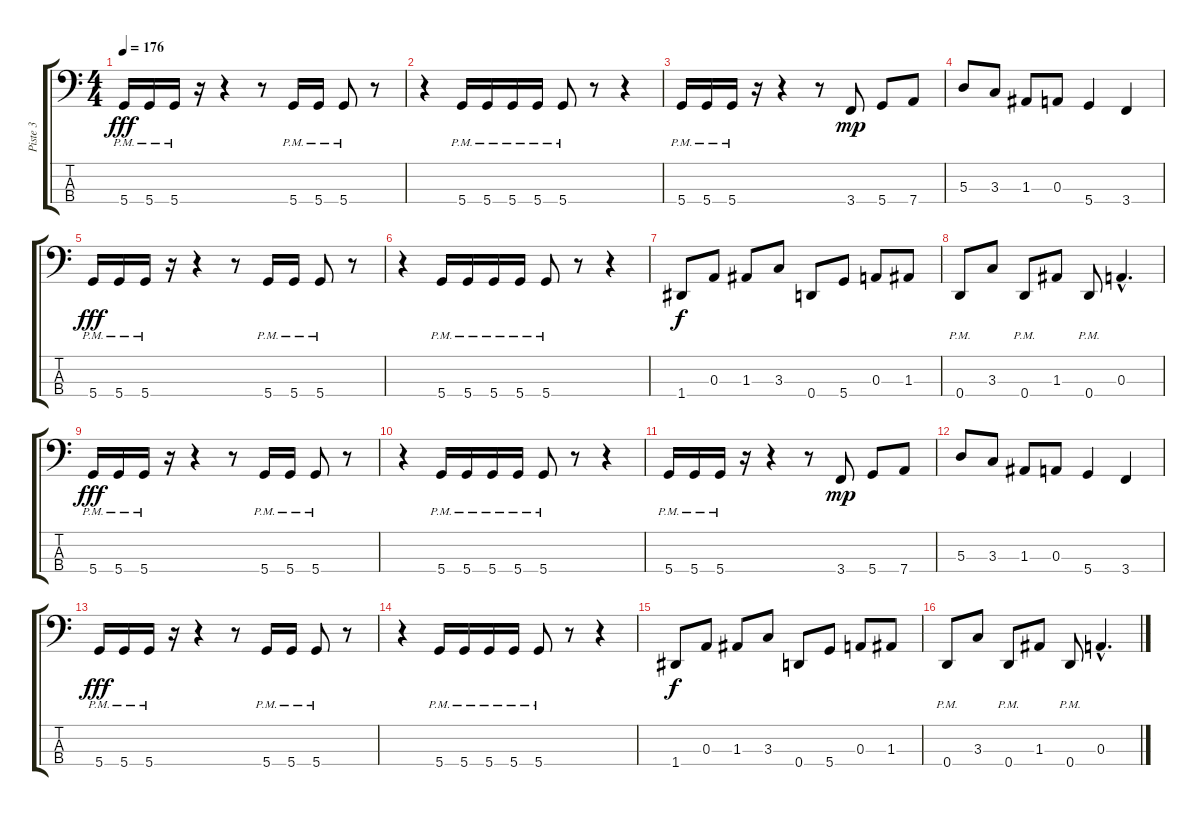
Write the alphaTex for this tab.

\track ("Piste 3" "Piste 3") {instrument electricbassfinger}
\staff {score tabs}
\tuning (G2 D2 A1 D1) {hide}
\ts (4 4)
\tempo 176
\clef f4
\ks c
5.4{pm}.16{dy fff instrument electricbassfinger} 5.4{pm}.16 5.4{pm}.16 r.16 r.4 r.8 5.4{pm}.16 5.4{pm}.16 5.4{pm}.8 r.8 |
r.4 5.4{pm}.16 5.4{pm}.16 5.4{pm}.16 5.4{pm}.16 5.4{pm}.8 r.8 r.4 |
5.4{pm}.16 5.4{pm}.16 5.4{pm}.16 r.16 r.4 r.8 3.4.8{dy mp} 5.4.8 7.4.8 |
5.3.8 3.3.8 1.3.8 0.3.8 5.4.4 3.4.4 |
5.4{pm}.16{dy fff} 5.4{pm}.16 5.4{pm}.16 r.16 r.4 r.8 5.4{pm}.16 5.4{pm}.16 5.4{pm}.8 r.8 |
r.4 5.4{pm}.16 5.4{pm}.16 5.4{pm}.16 5.4{pm}.16 5.4{pm}.8 r.8 r.4 |
1.4.8{dy f} 0.3.8 1.3.8 3.3.8 0.4.8 5.4.8 0.3.8 1.3.8 |
0.4{pm}.8 3.3.8 0.4{pm}.8 1.3.8 0.4{pm}.8 0.3{hac}.4{d} |
5.4{pm}.16{dy fff} 5.4{pm}.16 5.4{pm}.16 r.16 r.4 r.8 5.4{pm}.16 5.4{pm}.16 5.4{pm}.8 r.8 |
r.4 5.4{pm}.16 5.4{pm}.16 5.4{pm}.16 5.4{pm}.16 5.4{pm}.8 r.8 r.4 |
5.4{pm}.16 5.4{pm}.16 5.4{pm}.16 r.16 r.4 r.8 3.4.8{dy mp} 5.4.8 7.4.8 |
5.3.8 3.3.8 1.3.8 0.3.8 5.4.4 3.4.4 |
5.4{pm}.16{dy fff} 5.4{pm}.16 5.4{pm}.16 r.16 r.4 r.8 5.4{pm}.16 5.4{pm}.16 5.4{pm}.8 r.8 |
r.4 5.4{pm}.16 5.4{pm}.16 5.4{pm}.16 5.4{pm}.16 5.4{pm}.8 r.8 r.4 |
1.4.8{dy f} 0.3.8 1.3.8 3.3.8 0.4.8 5.4.8 0.3.8 1.3.8 |
0.4{pm}.8 3.3.8 0.4{pm}.8 1.3.8 0.4{pm}.8 0.3{hac}.4{d}
